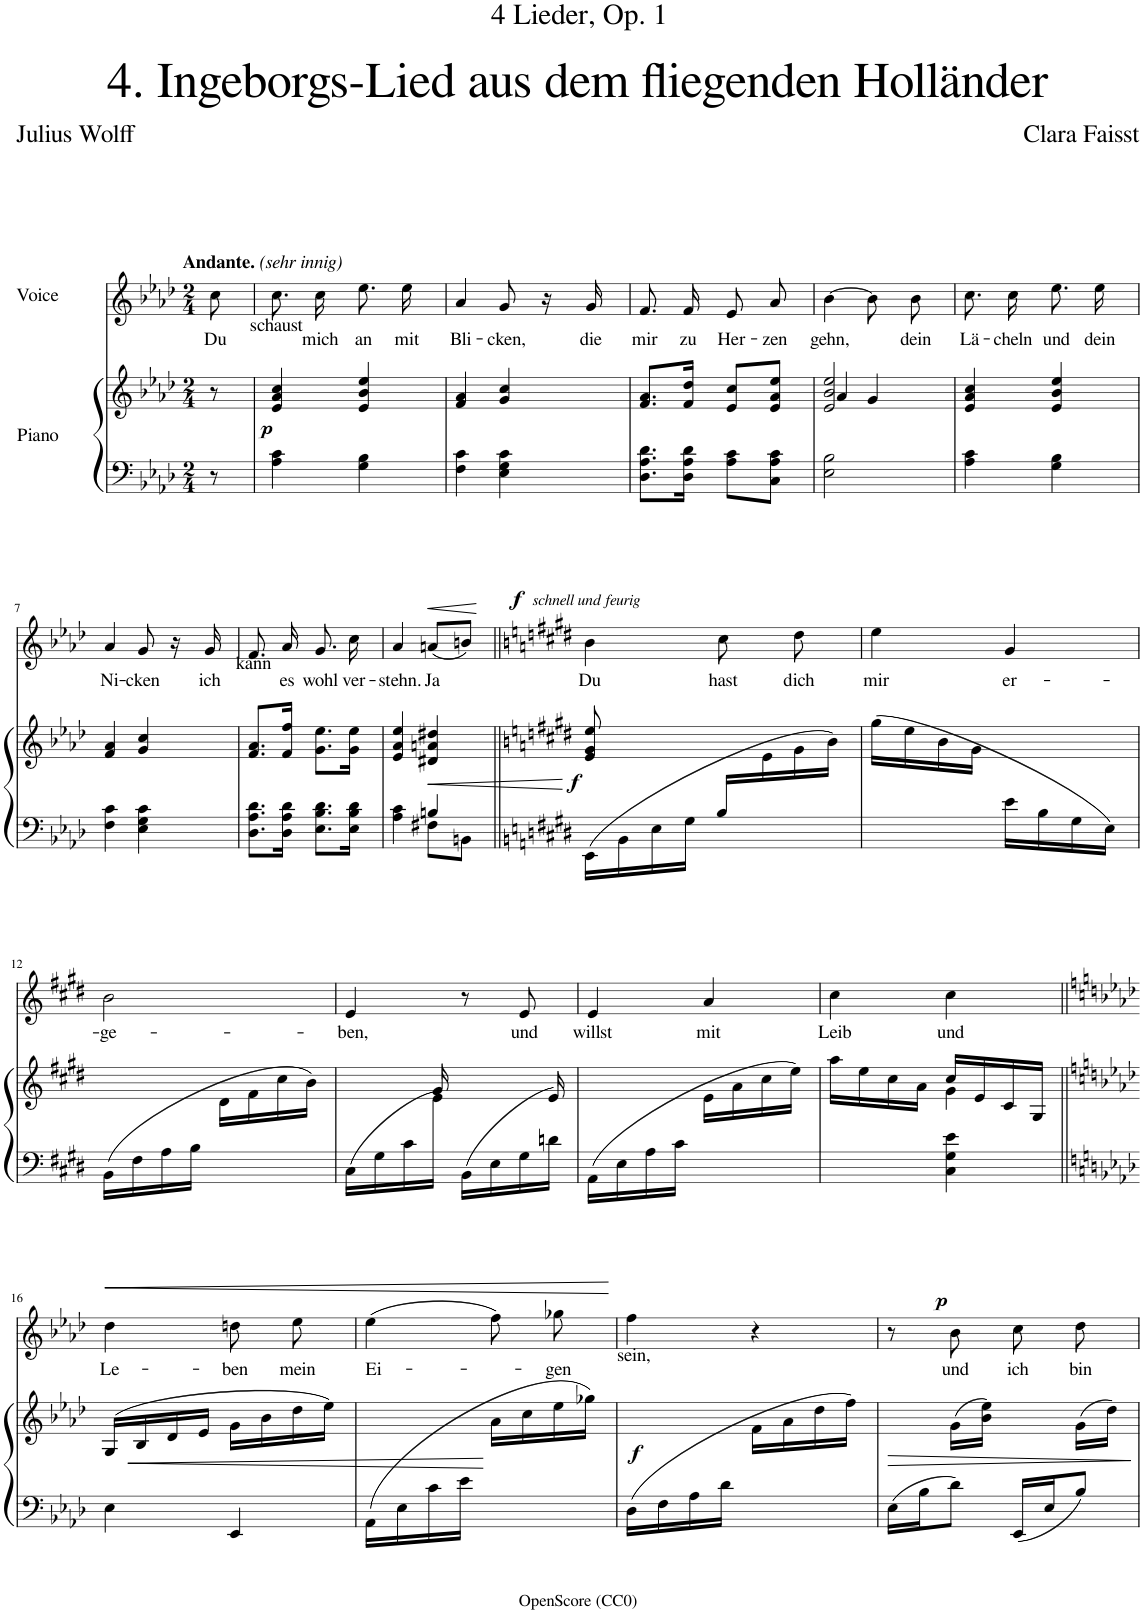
**kern	**kern	**dynam	**kern	**text	**dynam
*part2	*part2	*part2	*part1	*part1	*part1
*staff3	*staff2	*staff2/3	*staff1	*staff1	*staff1
*I"Piano	*	*	*I"Voice	*	*
*I'Pno	*	*	*	*	*
*clefF4	*clefG2	*	*clefG2	*	*
*k[b-e-a-d-]	*k[b-e-a-d-]	*	*k[b-e-a-d-]	*	*
*M2/4	*M2/4	*	*M2/4	*	*
=1	=1	=1	=1	=1	=1
!	!	!	!LO:TX:a:B:t=Andante.	!	!
!	!	!	!LO:TX:a:i:t=(sehr innig)	!	!
!	!	!	!	!LO:LY:b	!
8r	8r	.	8cc\	Du	.
=2	=2	=2	=2	=2	=2
!	!	!LO:DY:b	!	!LO:LY:b	!
4A-\ 4c\	4e-/ 4a-/ 4cc/	p	8.cc\	schaust	.
!	!	!	!	!LO:LY:b	!
.	.	.	16cc\	mich	.
!	!	!	!	!LO:LY:b	!
4G\ 4B-\	4e-/ 4b-/ 4ee-/	.	8.ee-\	an	.
!	!	!	!	!LO:LY:b	!
.	.	.	16ee-\	mit	.
=3	=3	=3	=3	=3	=3
!	!	!	!	!LO:LY:b	!
4F\ 4c\	4f/ 4a-/	.	4a-/	Bli-	.
!	!	!	!	!LO:LY:b	!
4E-\ 4G\ 4c\	4g/ 4cc/	.	8g/	-cken,	.
.	.	.	16r	.	.
!	!	!	!	!LO:LY:b	!
.	.	.	16g/	die	.
=4	=4	=4	=4	=4	=4
!	!	!	!	!LO:LY:b	!
8.D-\ 8.A-\ 8.d-\L	8.f/ 8.a-/L	.	8.f/	mir	.
!	!	!	!	!LO:LY:b	!
16D-\ 16A-\ 16d-\Jk	16f/ 16dd-/Jk	.	16f/	zu	.
!	!	!	!	!LO:LY:b	!
8A-\ 8c\L	8e-/ 8cc/L	.	8e-/	Her-	.
!	!	!	!	!LO:LY:b	!
8C\ 8A-\ 8c\J	8e-/ 8a-/ 8ee-/J	.	8a-/	-zen	.
=5	=5	=5	=5	=5	=5
*	*^	*	*	*	*
!	!	!	!	!	!LO:LY:b	!
2E-\ 2B-\	2e-/ 2b-/ 2ee-/	4a-/	.	[4b-\	gehn,	.
.	.	4g/	.	8b-\]	.	.
!	!	!	!	!	!LO:LY:b	!
.	.	.	.	8b-\	dein	.
*	*v	*v	*	*	*	*
=6	=6	=6	=6	=6	=6
!	!	!	!	!LO:LY:b	!
4A-\ 4c\	4e-/ 4a-/ 4cc/	.	8.cc\	Lä-	.
!	!	!	!	!LO:LY:b	!
.	.	.	16cc\	-cheln	.
!	!	!	!	!LO:LY:b	!
4G\ 4B-\	4e-/ 4b-/ 4ee-/	.	8.ee-\	und	.
!	!	!	!	!LO:LY:b	!
.	.	.	16ee-\	dein	.
!!LO:LB:g=z
=7	=7	=7	=7	=7	=7
!	!	!	!	!LO:LY:b	!
4F\ 4c\	4f/ 4a-/	.	4a-/	Ni-	.
!	!	!	!	!LO:LY:b	!
4E-\ 4G\ 4c\	4g/ 4cc/	.	8g/	-cken	.
.	.	.	16r	.	.
!	!	!	!	!LO:LY:b	!
.	.	.	16g/	ich	.
=8	=8	=8	=8	=8	=8
!	!	!	!	!LO:LY:b	!
8.D-\ 8.A-\ 8.d-\L	8.f/ 8.a-/L	.	8.f/	kann	.
!	!	!	!	!LO:LY:b	!
16D-\ 16A-\ 16d-\Jk	16f/ 16ff/Jk	.	16a-/	es	.
!	!	!	!	!LO:LY:b	!
8.E-\ 8.B-\ 8.d-\L	8.g\ 8.ee-\L	.	8.g/	wohl	.
!	!	!	!	!LO:LY:b	!
16E-\ 16B-\ 16d-\Jk	16g\ 16ee-\Jk	.	16cc\	ver-	.
=9	=9	=9	=9	=9	=9
*^	*	*	*	*	*
!	!	!	!	!	!LO:LY:b	!
4A-\ 4c\	4ryy	4e-/ 4a-/ 4ee-/	.	4a-/	-stehn.	.
!	!	!	!LO:HP:b	!	!LO:LY:b	!LO:HP:b
4Bn/	8F#X\L	4d#X/ 4an/ 4dd#X/	<	(8an/L	Ja	<
.	8BBn\J	.	.	8bn/J)	.	[
*v	*v	*	*	*	*	*
.	.	[	.	.	.
=10||	=10||	=10||	=10||	=10||	=10||
*k[f#c#g#d#]	*k[f#c#g#d#]	*	*k[f#c#g#d#]	*	*
*	*^	*	*	*	*
!	!	!	!LO:DY:b	!	!LO:LY:b	!
!	!	!	!LO:DY:n=1:b	!	!	!LO:DY:a
!	!	!	!	!	!	!LO:DY:n=1:a
(16EE\LL	8e/ 8g#/ 8ee/	16ryy	other-dynamics f	4b\	Du	f other-dynamics
*	*v	*v	*	*	*	*
16BB\	.	.	.	.	.
16E\	8ryy	.	.	.	.
16G#\JJ	.	.	.	.	.
!	!	!	!	!LO:LY:b	!
16B/LL	4ryy	.	8cc#\	hast	.
*	*^	*	*	*	*
8.ryy	.	16e\	.	.	.	.
!	!	!	!	!	!LO:LY:b	!
.	.	16g#\	.	8dd#\	dich	.
.	.	16b\JJ)	.	.	.	.
=11	=11	=11	=11	=11	=11	=11
!	!	!	!	!	!LO:LY:b	!
4ryy	2ryy	(16gg#\LL	.	4ee\	mir	.
.	.	16ee\	.	.	.	.
.	.	16b\	.	.	.	.
.	.	16g#\JJ	.	.	.	.
!	!	!	!	!	!LO:LY:b	!
16e\LL	.	4ryy	.	4g#/	er-	.
16B\	.	.	.	.	.	.
16G#\	.	.	.	.	.	.
16E\JJ)	.	.	.	.	.	.
!!LO:LB:g=z
=12	=12	=12	=12	=12	=12	=12
!	!	!	!	!	!LO:LY:b	!
(16BB\LL	2ryy	4ryy	.	2b\	-ge-	.
16F#\	.	.	.	.	.	.
16A\	.	.	.	.	.	.
16B\JJ	.	.	.	.	.	.
4ryy	.	16d#\LL	.	.	.	.
.	.	16f#\	.	.	.	.
.	.	16cc#\	.	.	.	.
.	.	16b\JJ)	.	.	.	.
=13	=13	=13	=13	=13	=13	=13
!	!	!	!	!	!LO:LY:b	!
(16C#\LL	8.ryy	8.ryy	.	4e/	-ben,	.
16G#\	.	.	.	.	.	.
16c#\	.	.	.	.	.	.
16ryy	16g#/	16e\JJ)	.	.	.	.
(16BB\LL	8.ryy	4ryy	.	8r	.	.
16E\	.	.	.	.	.	.
!	!	!	!	!	!LO:LY:b	!
16G#\	.	.	.	8e/	und	.
16dn\JJ	(16e/	.	.	.	.	.
=14	=14	=14	=14	=14	=14	=14
!	!	!	!	!	!LO:LY:b	!
16AA\LL	4ryy	4ryy	.	4e/	willst	.
16E\	.	.	.	.	.	.
16A\	.	.	.	.	.	.
16c#\JJ	.	.	.	.	.	.
!	!	!	!	!	!LO:LY:b	!
4ryy	4ryy	16e\LL	.	4a/	mit	.
.	.	16a\	.	.	.	.
.	.	16cc#\	.	.	.	.
.	.	16ee\JJ)	.	.	.	.
=15	=15	=15	=15	=15	=15	=15
!	!	!	!	!	!LO:LY:b	!
4ryy	16aa\LL	4ryy	.	4cc#\	Leib	.
.	16ee\	.	.	.	.	.
.	16cc#\	.	.	.	.	.
.	16a\JJ	.	.	.	.	.
!	!	!	!	!	!LO:LY:b	!
4C#\ 4G#\ 4e\	16cc#/LL	4g#\	.	4cc#\	und	.
.	16e/	.	.	.	.	.
.	16c#/	.	.	.	.	.
.	16G#/JJ	.	.	.	.	.
*	*v	*v	*	*	*	*
!!LO:LB:g=z
=16||	=16||	=16||	=16||	=16||	=16||
*k[b-e-a-d-]	*k[b-e-a-d-]	*	*k[b-e-a-d-]	*	*
!	!	!LO:HP:b	!	!LO:LY:b	!LO:HP:b
4E-\	(16G/LL	<	4dd-\	Le-	<
.	16B-/	.	.	.	.
.	16d-/	.	.	.	.
.	16e-/JJ	.	.	.	.
!	!	!	!	!LO:LY:b	!
4EE-/	16g\LL	.	8ddn\	-ben	.
.	16b-\	.	.	.	.
!	!	!	!	!LO:LY:b	!
.	16dd-\	.	8ee-\	mein	.
.	16ee-\JJ)	.	.	.	.
=17	=17	=17	=17	=17	=17
*^	*	*	*	*	*
!	!	!	!	!	!LO:LY:b	!
(16AA-\LL	2ryy	4ryy	.	(4ee-\	Ei-	.
16E-\	.	.	.	.	.	.
16c\	.	.	.	.	.	.
16e-\JJ	.	.	.	.	.	.
4ryy	.	16a-\LL	[	8ff\)	.	.
.	.	16cc\	.	.	.	.
!	!	!	!	!	!LO:LY:b	!
.	.	16ee-\	.	8gg-X\	-gen	.
.	.	16gg-X\JJ)	.	.	.	.
*v	*v	*	*	*	*	*
.	.	.	.	.	[
=18	=18	=18	=18	=18	=18
*^	*	*	*	*	*
!	!	!	!LO:DY:b	!	!LO:LY:b	!
(16D-\LL	2ryy	4ryy	f	4ff\	sein,	.
16F\	.	.	.	.	.	.
16A-\	.	.	.	.	.	.
16d-\JJ	.	.	.	.	.	.
4ryy	.	16f\LL	.	4r	.	.
.	.	16a-\	.	.	.	.
.	.	16dd-\	.	.	.	.
.	.	16ff\JJ)	.	.	.	.
*v	*v	*	*	*	*	*
=19	=19	=19	=19	=19	=19
!	!	!LO:HP:b	!	!	!
16E-\LL	8ryy	>	8r	.	.
16B-\J	.	.	.	.	.
!	!	!	!	!LO:LY:b	!LO:DY:a
8d-\J	(16g\LL	.	8b-\	und	p
.	16b-\ 16ee-\JJ)	.	.	.	.
!	!	!	!	!LO:LY:b	!
16EE-/LL	8ryy	.	8cc\	ich	.
16E-/J	.	.	.	.	.
!	!	!	!	!LO:LY:b	!
8B-/J	(16g\LL	.	8dd-\	bin	.
.	16dd-\JJ)	.	.	.	.
.	.	]	.	.	.
=	=	=	=	=	=
*-	*-	*-	*-	*-	*-
